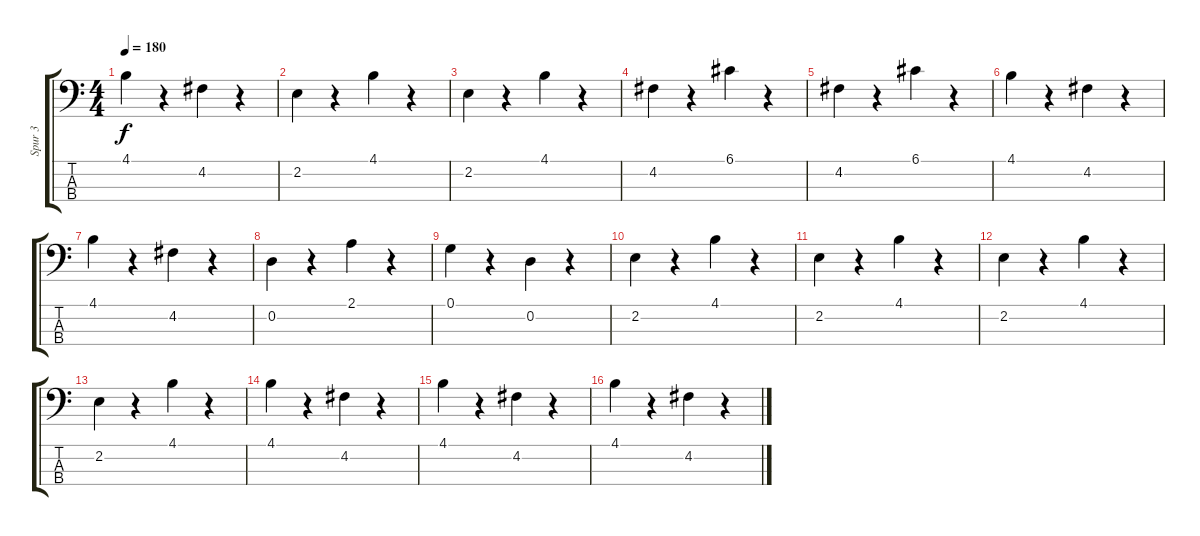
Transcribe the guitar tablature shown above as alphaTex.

\track ("Spur 3" "Spur 3") {instrument fretlessbass}
\staff {score tabs}
\tuning (G2 D2 A1 E1) {hide}
\ts (4 4)
\tempo 180
\clef f4
\ks c
4.1.4{dy f} r.4 4.2.4 r.4 |
2.2.4 r.4 4.1.4 r.4 |
2.2.4 r.4 4.1.4 r.4 |
4.2.4 r.4 6.1.4 r.4 |
4.2.4 r.4 6.1.4 r.4 |
4.1.4 r.4 4.2.4 r.4 |
4.1.4 r.4 4.2.4 r.4 |
0.2.4 r.4 2.1.4 r.4 |
0.1.4 r.4 0.2.4 r.4 |
2.2.4 r.4 4.1.4 r.4 |
2.2.4 r.4 4.1.4 r.4 |
2.2.4 r.4 4.1.4 r.4 |
2.2.4 r.4 4.1.4 r.4 |
4.1.4 r.4 4.2.4 r.4 |
4.1.4 r.4 4.2.4 r.4 |
4.1.4 r.4 4.2.4 r.4
